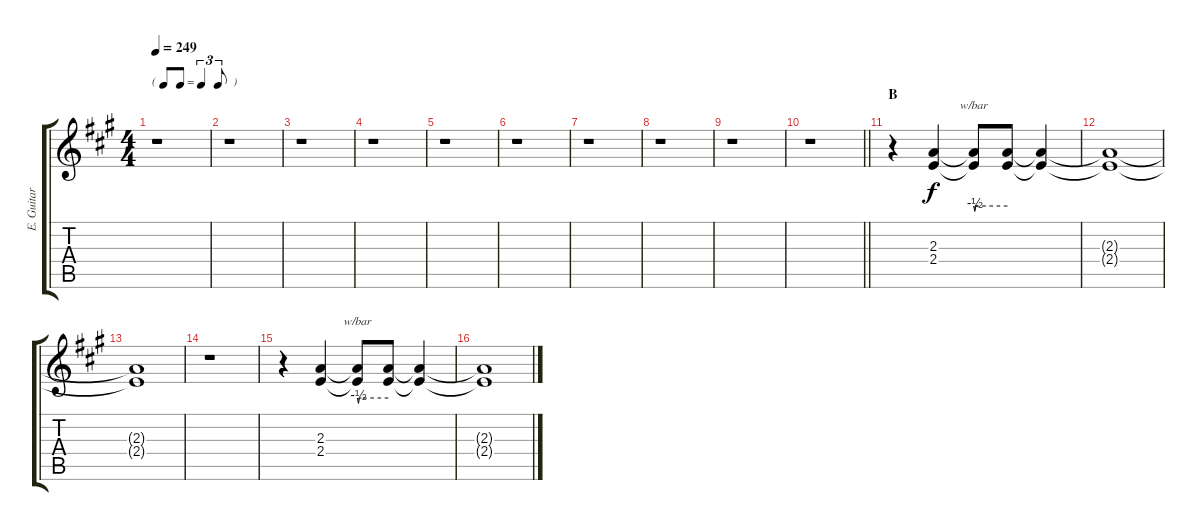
\track ("E. Guitar II" "E. Guitar ") {instrument electricguitarclean}
\staff {score tabs}
\tuning (E4 B3 G3 D3 A2 E2) {hide}
\ts (4 4)
\tf triplet8th
\tempo 249
\clef g2
\ks a
r.1{dy f} |
r.1 |
r.1 |
r.1 |
r.1 |
r.1 |
r.1 |
r.1 |
r.1 |
\barLineRight lightlight
r.1 |
\section ("" "B")
r.4 (2.3 2.4).4 (2.3{t} 2.4{t}).8{tbe (custom default 0 0 2 -2 4 0 8 0 60 0)} (2.3{t} 2.4{t}).8 (2.3{t} 2.4{t}).4 |
(2.3{t} 2.4{t}).1 |
(2.3{t} 2.4{t}).1 |
r.1 |
r.4 (2.3 2.4).4 (2.3{t} 2.4{t}).8{tbe (custom default 0 0 2 -2 4 0 8 0 60 0)} (2.3{t} 2.4{t}).8 (2.3{t} 2.4{t}).4 |
(2.3{t} 2.4{t}).1
